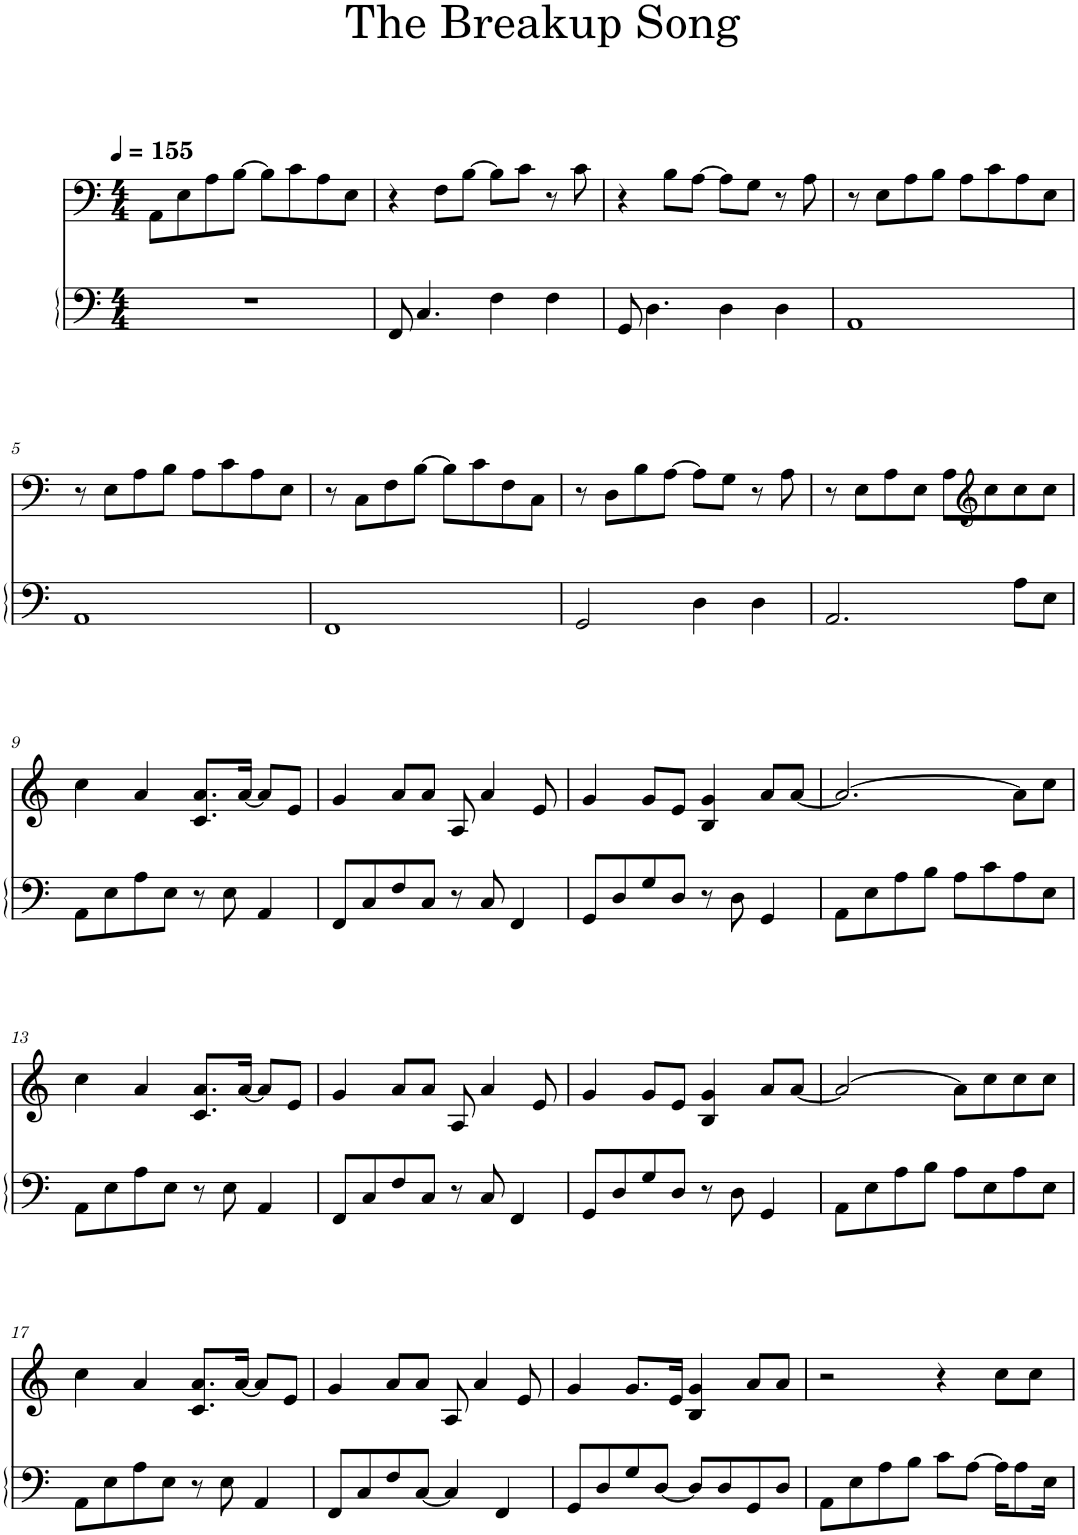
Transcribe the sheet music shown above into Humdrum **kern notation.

**kern	**kern
*part2	*part1
*staff2	*staff1
*I"Piano	*I"Piano
*I'Pno	*I'Pno
*clefF4	*clefF4
*k[]	*k[]
*M4/4	*M4/4
*MM155	*MM155
=1	=1
1r	8AA\L
.	8E\
.	8A\
.	[8B\J
.	8B\L]
.	8c\
.	8A\
.	8E\J
=2	=2
8FF/	4r
4.C/	.
.	8F\L
.	[8B\J
4F\	8B\L]
.	8c\J
4F\	8r
.	8c\
=3	=3
8GG/	4r
4.D\	.
.	8B\L
.	[8A\J
4D\	8A\L]
.	8G\J
4D\	8r
.	8A\
=4	=4
1AA	8r
.	8E\L
.	8A\
.	8B\J
.	8A\L
.	8c\
.	8A\
.	8E\J
!!LO:LB:g=z
=5	=5
1AA	8r
.	8E\L
.	8A\
.	8B\J
.	8A\L
.	8c\
.	8A\
.	8E\J
=6	=6
1FF	8r
.	8C\L
.	8F\
.	[8B\J
.	8B\L]
.	8c\
.	8F\
.	8C\J
=7	=7
2GG/	8r
.	8D\L
.	8B\
.	[8A\J
4D\	8A\L]
.	8G\J
4D\	8r
.	8A\
=8	=8
2.AA/	8r
.	8E\L
.	8A\
.	8E\J
.	8A\L
*	*clefG2
.	8cc\
8A\L	8cc\
8E\J	8cc\J
!!LO:LB:g=z
=9	=9
8AA\L	4cc\
8E\	.
8A\	4a/
8E\J	.
8r	8.c/ 8.a/L
8E\	.
.	[16a/Jk
4AA/	8a/L]
.	8e/J
=10	=10
8FF/L	4g/
8C/	.
8F/	8a/L
8C/J	8a/J
8r	8A/
8C/	4a/
4FF/	.
.	8e/
=11	=11
8GG/L	4g/
8D/	.
8G/	8g/L
8D/J	8e/J
8r	4B/ 4g/
8D\	.
4GG/	8a/L
.	[8a/J
=12	=12
8AA\L	2.a/_
8E\	.
8A\	.
8B\J	.
8A\L	.
8c\	.
8A\	8a\L]
8E\J	8cc\J
!!LO:LB:g=z
=13	=13
8AA\L	4cc\
8E\	.
8A\	4a/
8E\J	.
8r	8.c/ 8.a/L
8E\	.
.	[16a/Jk
4AA/	8a/L]
.	8e/J
=14	=14
8FF/L	4g/
8C/	.
8F/	8a/L
8C/J	8a/J
8r	8A/
8C/	4a/
4FF/	.
.	8e/
=15	=15
8GG/L	4g/
8D/	.
8G/	8g/L
8D/J	8e/J
8r	4B/ 4g/
8D\	.
4GG/	8a/L
.	[8a/J
=16	=16
8AA\L	2a/_
8E\	.
8A\	.
8B\J	.
8A\L	8a\L]
8E\	8cc\
8A\	8cc\
8E\J	8cc\J
!!LO:LB:g=z
=17	=17
8AA\L	4cc\
8E\	.
8A\	4a/
8E\J	.
8r	8.c/ 8.a/L
8E\	.
.	[16a/Jk
4AA/	8a/L]
.	8e/J
=18	=18
8FF/L	4g/
8C/	.
8F/	8a/L
[8C/J	8a/J
4C/]	8A/
.	4a/
4FF/	.
.	8e/
=19	=19
8GG/L	4g/
8D/	.
8G/	8.g/L
[8D/J	.
.	16e/Jk
8D/L]	4B/ 4g/
8D/	.
8GG/	8a/L
8D/J	8a/J
=20	=20
8AA\L	2r
8E\	.
8A\	.
8B\J	.
8c\L	4r
[8A\J	.
16A\KL]	8cc\L
8A\	.
.	8cc\J
16E\Jk	.
=	=
*-	*-
